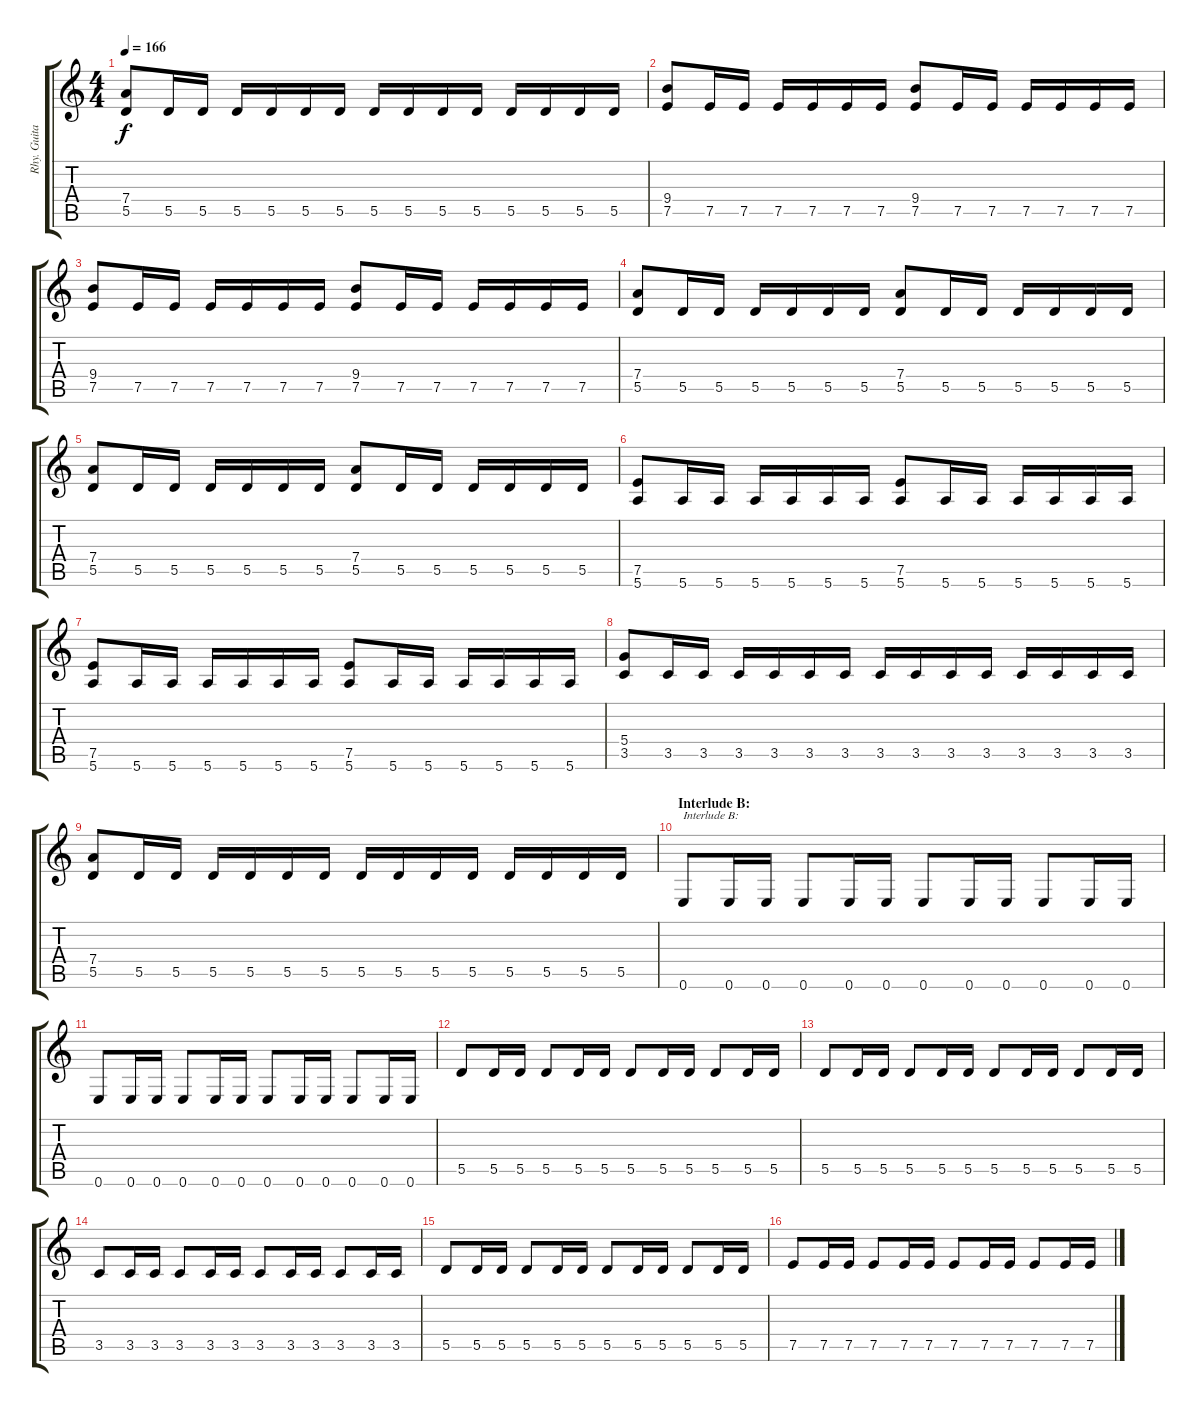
\track ("Rhy. Guitar II" "Rhy. Guita") {instrument distortionguitar}
\staff {score tabs}
\tuning (E4 B3 G3 D3 A2 E2) {hide}
\ts (4 4)
\tempo 166
\clef g2
\ks c
(7.4 5.5).8{dy f} 5.5.16 5.5.16 5.5.16 5.5.16 5.5.16 5.5.16 5.5.16 5.5.16 5.5.16 5.5.16 5.5.16 5.5.16 5.5.16 5.5.16 |
(9.4 7.5).8 7.5.16 7.5.16 7.5.16 7.5.16 7.5.16 7.5.16 (9.4 7.5).8 7.5.16 7.5.16 7.5.16 7.5.16 7.5.16 7.5.16 |
(9.4 7.5).8 7.5.16 7.5.16 7.5.16 7.5.16 7.5.16 7.5.16 (9.4 7.5).8 7.5.16 7.5.16 7.5.16 7.5.16 7.5.16 7.5.16 |
(7.4 5.5).8 5.5.16 5.5.16 5.5.16 5.5.16 5.5.16 5.5.16 (7.4 5.5).8 5.5.16 5.5.16 5.5.16 5.5.16 5.5.16 5.5.16 |
(7.4 5.5).8 5.5.16 5.5.16 5.5.16 5.5.16 5.5.16 5.5.16 (7.4 5.5).8 5.5.16 5.5.16 5.5.16 5.5.16 5.5.16 5.5.16 |
(7.5 5.6).8 5.6.16 5.6.16 5.6.16 5.6.16 5.6.16 5.6.16 (7.5 5.6).8 5.6.16 5.6.16 5.6.16 5.6.16 5.6.16 5.6.16 |
(7.5 5.6).8 5.6.16 5.6.16 5.6.16 5.6.16 5.6.16 5.6.16 (7.5 5.6).8 5.6.16 5.6.16 5.6.16 5.6.16 5.6.16 5.6.16 |
(5.4 3.5).8 3.5.16 3.5.16 3.5.16 3.5.16 3.5.16 3.5.16 3.5.16 3.5.16 3.5.16 3.5.16 3.5.16 3.5.16 3.5.16 3.5.16 |
(7.4 5.5).8 5.5.16 5.5.16 5.5.16 5.5.16 5.5.16 5.5.16 5.5.16 5.5.16 5.5.16 5.5.16 5.5.16 5.5.16 5.5.16 5.5.16 |
\section ("" "Interlude B:")
0.6.8{txt "Interlude B:"} 0.6.16 0.6.16 0.6.8 0.6.16 0.6.16 0.6.8 0.6.16 0.6.16 0.6.8 0.6.16 0.6.16 |
0.6.8 0.6.16 0.6.16 0.6.8 0.6.16 0.6.16 0.6.8 0.6.16 0.6.16 0.6.8 0.6.16 0.6.16 |
5.5.8 5.5.16 5.5.16 5.5.8 5.5.16 5.5.16 5.5.8 5.5.16 5.5.16 5.5.8 5.5.16 5.5.16 |
5.5.8 5.5.16 5.5.16 5.5.8 5.5.16 5.5.16 5.5.8 5.5.16 5.5.16 5.5.8 5.5.16 5.5.16 |
3.5.8 3.5.16 3.5.16 3.5.8 3.5.16 3.5.16 3.5.8 3.5.16 3.5.16 3.5.8 3.5.16 3.5.16 |
5.5.8 5.5.16 5.5.16 5.5.8 5.5.16 5.5.16 5.5.8 5.5.16 5.5.16 5.5.8 5.5.16 5.5.16 |
7.5.8 7.5.16 7.5.16 7.5.8 7.5.16 7.5.16 7.5.8 7.5.16 7.5.16 7.5.8 7.5.16 7.5.16
